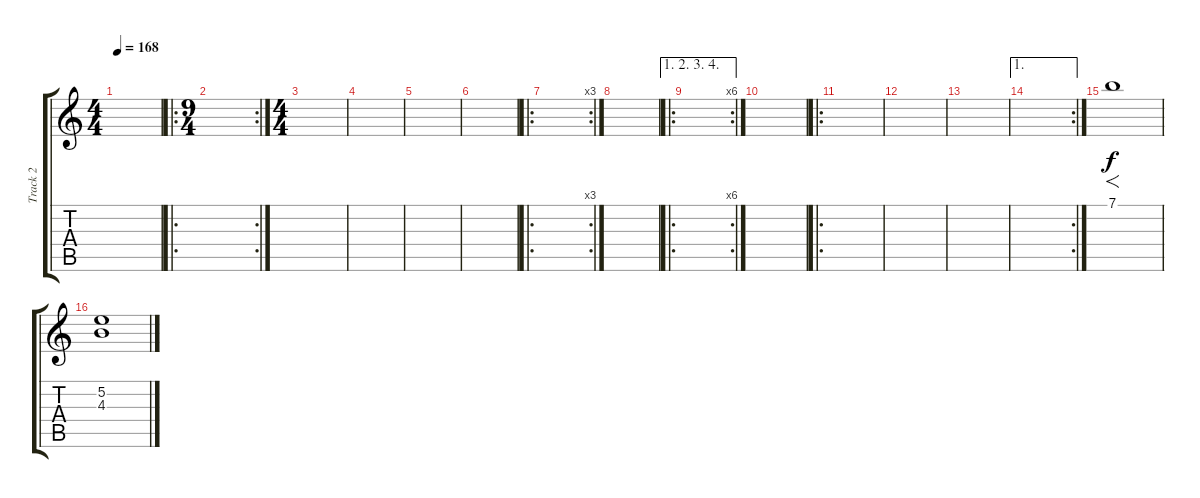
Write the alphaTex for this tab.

\track ("Track 2" "Track 2") {instrument distortionguitar}
\staff {score tabs}
\tuning (E4 B3 G3 D3 A2 D2) {hide}
\ts (4 4)
\tempo 168
\clef g2
\ks c
|
\ro
\rc 2
\ts (9 4)
|
\ts (4 4)
|
|
|
|
\ro
\rc 3
|
|
\ae (1 2 3 4)
\ro
\rc 6
|
|
\ro
|
|
|
\ae 1
\rc 2
|
7.1.1{f} |
(5.2 4.3).1
